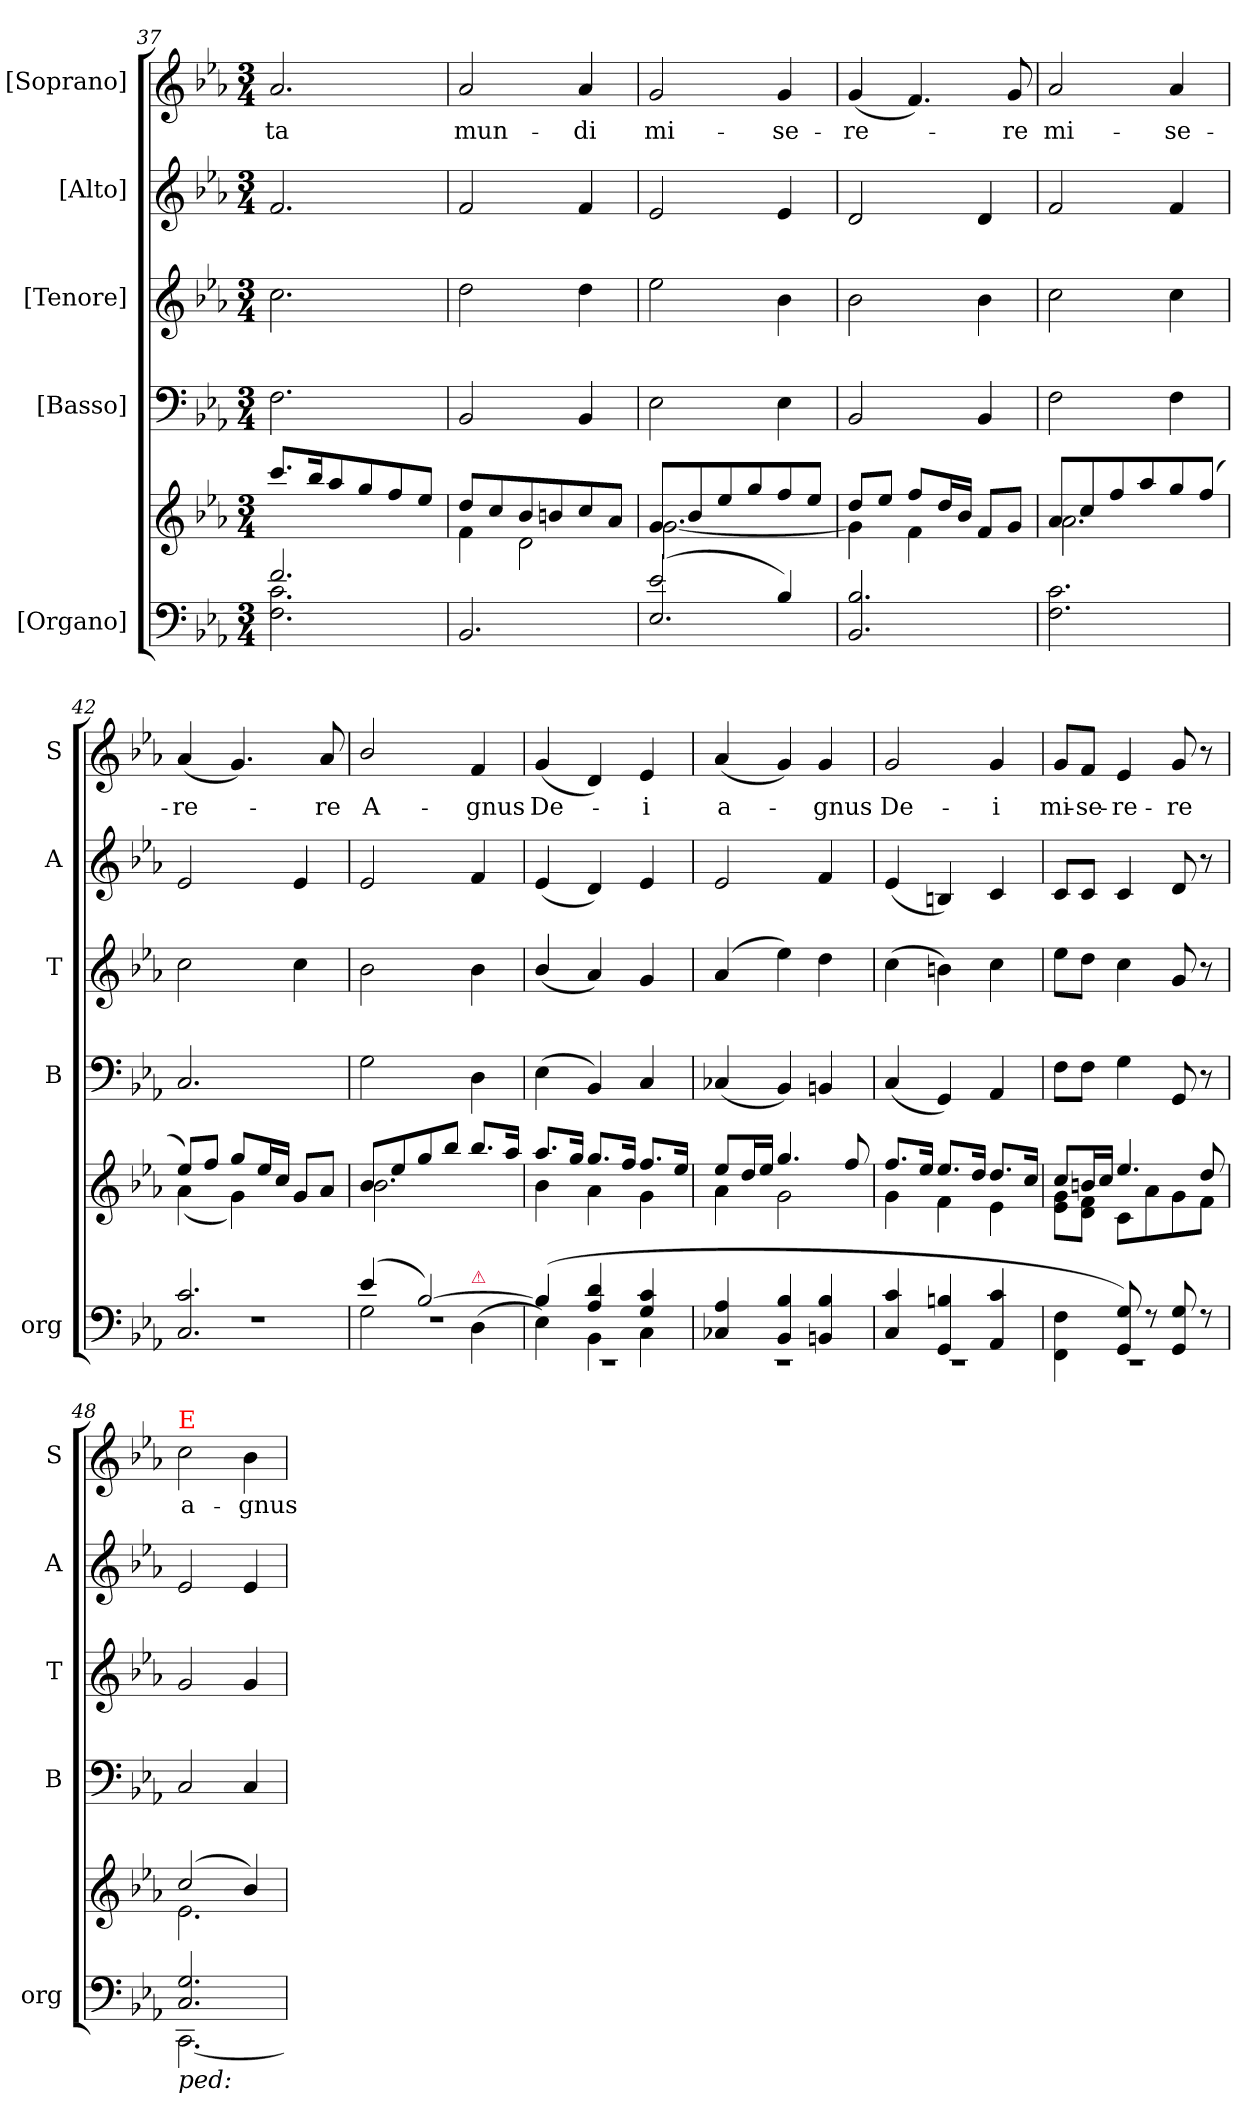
**kern	**kern	**kern	**kern	**kern	**kern	**text
*part5	*part5	*part4	*part3	*part2	*part1	*part1
*staff6	*staff5	*staff4	*staff3	*staff2	*staff1	*staff1
*I"[Organo]	*	*I"[Basso]	*I"[Tenore]	*I"[Alto]	*I"[Soprano]	*
*I'org	*	*I'B	*I'T	*I'A	*I'S	*
*clefF4	*clefG2	*clefF4	*clefG2	*clefG2	*clefG2	*
*	*	*	*ITrd7c12	*	*	*
*k[b-e-a-]	*k[b-e-a-]	*k[b-e-a-]	*k[b-e-a-]	*k[b-e-a-]	*k[b-e-a-]	*
*M3/4	*M3/4	*M3/4	*M3/4	*M3/4	*M3/4	*
=37	=37	=37	=37	=37	=37	=37
*^	*	*	*	*	*	*
2.f/	2.F\ 2.c\	8.ccc/L	2.F\	2.c\	2.f/	2.a-/	-ta
.	.	16bb-/K	.	.	.	.	.
.	.	8aa-/	.	.	.	.	.
.	.	8gg/	.	.	.	.	.
.	.	8ff/	.	.	.	.	.
.	.	8ee-/J	.	.	.	.	.
*v	*v	*	*	*	*	*	*
=38	=38	=38	=38	=38	=38	=38
*	*^	*	*	*	*	*
2.BB-/	8dd/L	4f\	2BB-/	2d\	2f/	2a-/	mun-
.	8cc/	.	.	.	.	.	.
.	8b-/	2d\	.	.	.	.	.
.	8bn/	.	.	.	.	.	.
.	8cc/	.	4BB-/	4d\	4f/	4a-/	-di
.	8a-/J	.	.	.	.	.	.
=39	=39	=39	=39	=39	=39	=39	=39
*^	*	*	*	*	*	*	*
(2e-/	2.E-/	8g/L	[2.g\	2E-\	2e-\	2e-/	2g/	mi-
.	.	8b-/	.	.	.	.	.	.
.	.	8ee-/	.	.	.	.	.	.
.	.	8gg/	.	.	.	.	.	.
4B-/)	.	8ff/	.	4E-\	4B-\	4e-/	4g/	-se-
.	.	8ee-/J	.	.	.	.	.	.
*v	*v	*	*	*	*	*	*	*
=40	=40	=40	=40	=40	=40	=40	=40
2.BB-/ 2.B-/	8dd/L	4g\]	2BB-/	2B-\	2d/	(4g/	-re-
.	8ee-/J	.	.	.	.	.	.
.	8ff/L	4f\	.	.	.	4.f/)	.
.	16dd/L	.	.	.	.	.	.
.	16b-/JJ	.	.	.	.	.	.
.	8f/L	4ryy	4BB-/	4B-\	4d/	.	.
.	8g/J	.	.	.	.	8g/	-re
=41	=41	=41	=41	=41	=41	=41	=41
2.F\ 2.c\	8a-/L	2.a-\	2F\	2c\	2f/	2a-/	mi-
.	8cc/	.	.	.	.	.	.
.	8ff/	.	.	.	.	.	.
.	8aa-/	.	.	.	.	.	.
.	8gg/	.	4F\	4c\	4f/	4a-/	-se-
.	(8ff/J	.	.	.	.	.	.
=42	=42	=42	=42	=42	=42	=42	=42
*^	*	*	*	*	*	*	*
2.C/ 2.c/	2.rF	8ee-/L)	(4a-\	2.C/	2c\	2e-/	(4a-/	-re-
.	.	8ff/J	.	.	.	.	.	.
.	.	8gg/L	4g\)	.	.	.	4.g/)	.
.	.	16ee-/L	.	.	.	.	.	.
.	.	16cc/JJ	.	.	.	.	.	.
.	.	8g/L	4ryy	.	4c\	4e-/	.	.
.	.	8a-/J	.	.	.	.	8a-/	-re
=43	=43	=43	=43	=43	=43	=43	=43	=43
*	*^	*	*	*	*	*	*	*
(4e-/	2.rF	2G\	8b-/L	2.b-\	2G\	2B-\	2e-/	2b-/	A-
.	.	.	8ee-/	.	.	.	.	.	.
[2B-/)	.	.	8gg/	.	.	.	.	.	.
.	.	.	8bb-/J	.	.	.	.	.	.
!	!	!LO:TX:a:color=crimson:t=⚠	!	!	!	!	!	!	!
.	.	(4D\	8.bb-/L	.	4D\	4B-\	4f/	4f/	-gnus
.	.	.	16aa-/Jk	.	.	.	.	.	.
=44	=44	=44	=44	=44	=44	=44	=44	=44	=44
(>4B-/]	2.rEE	4E-\)	8.aa-/L	4b-\	(>4E-\	(4B-/	(4e-/	(4g/	De-
.	.	.	16gg/Jk	.	.	.	.	.	.
4A-/ 4d/	.	4BB-\	8.gg/L	4a-\	4BB-/)	4A-/)	4d/)	4d/)	.
.	.	.	16ff/Jk	.	.	.	.	.	.
4G/ 4c/	.	4C\	8.ff/L	4g\	4C/	4G/	4e-/	4e-/	-i
.	.	.	16ee-/Jk	.	.	.	.	.	.
*	*v	*v	*	*	*	*	*	*	*
=45	=45	=45	=45	=45	=45	=45	=45	=45
4C-X/ 4A-/	2.rEE	8ee-/L	4a-\	(4C-X/	(>4A-/	2e-/	(4a-/	a-
.	.	16dd/L	.	.	.	.	.	.
.	.	16ee-/JJ	.	.	.	.	.	.
4BB-/ 4B-/	.	4.gg/	2g\	4BB-/)	4e-\)	.	4g/)	.
4BBn/ 4B-/	.	.	.	4BBn/	4d\	4f/	4g/	-gnus
.	.	8ff/	.	.	.	.	.	.
=46	=46	=46	=46	=46	=46	=46	=46	=46
4C/ 4c/	2.rEE	8.ff/L	4g\	(4C/	(4c\	(4e-/	2g/	De-
.	.	16ee-/Jk	.	.	.	.	.	.
4GG/ 4Bn/	.	8.ee-/L	4f\	4GG/)	4Bn\)	4Bn/)	.	.
.	.	16dd/Jk	.	.	.	.	.	.
4AA-/ 4c/	.	8.dd/L	4e-\	4AA-/	4c\	4c/	4g/	-i
.	.	16cc/Jk	.	.	.	.	.	.
=47	=47	=47	=47	=47	=47	=47	=47	=47
4FF\ 4F\	2.rEE	8cc/L	8e-\ 8g\L	8F\L	8e-\L	8c/L	8g/L	mi-
.	.	16bn/L	8d\ 8f\J	8F\J	8d\J	8c/J	8f/J	-se-
.	.	16cc/JJ	.	.	.	.	.	.
8GG/ 8G/)	.	4.ee-/	8c\L	4G\	4c\	4c/	4e-/	-re-
8r	.	.	8a-\	.	.	.	.	.
8GG/ 8G/	.	.	8g\	8GG/	8G/	8d/	8g/	-re
8r	.	8dd/	8f\J	8r	8r	8r	8r	.
=48	=48	=48	=48	=48	=48	=48	=48	=48
!	!	!	!	!	!	!	!LO:TX:a:color=red:t=E	!
!LO:TX:b:i:t=ped&colon;	!	!	!	!	!	!	!	!
2.C/ 2.G/	[2.CC\	(2cc/	2.e-\	2C/	2G/	2e-/	2cc\	a-
.	.	4b-/)	.	4C/	4G/	4e-/	4b-\	-gnus
*v	*v	*	*	*	*	*	*	*
*	*v	*v	*	*	*	*	*
=	=	=	=	=	=	=
*-	*-	*-	*-	*-	*-	*-
